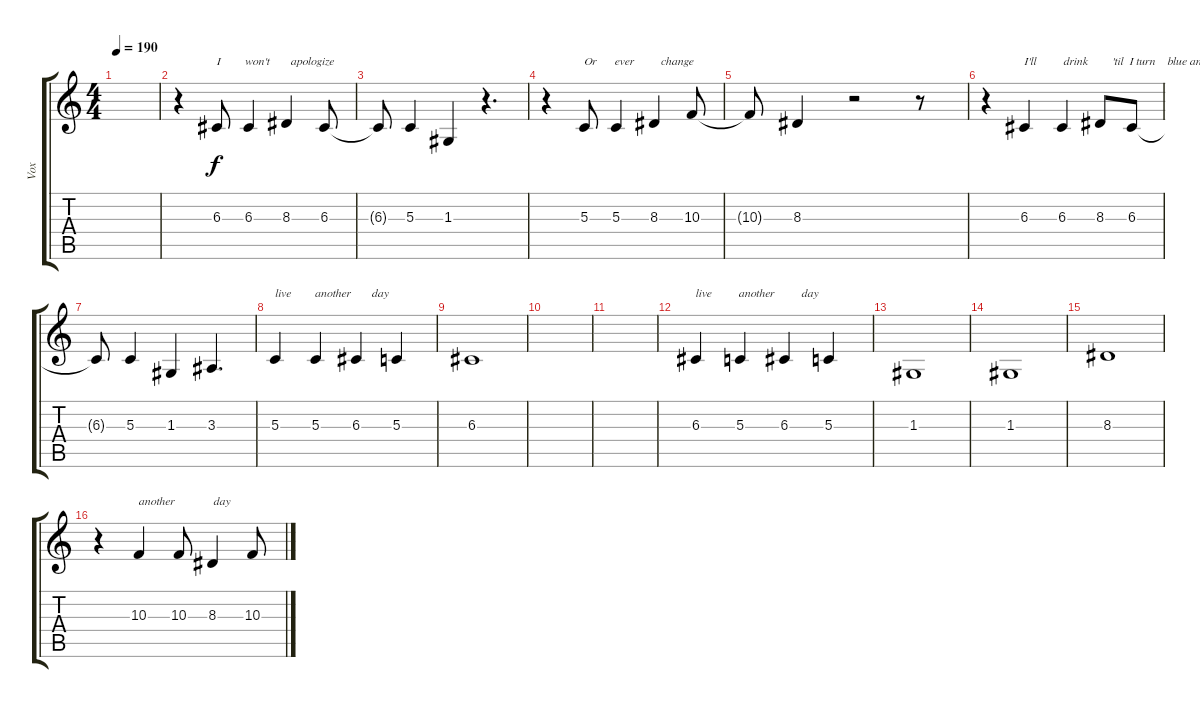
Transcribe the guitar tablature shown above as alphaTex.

\track ("Vox" "Vox") {instrument oboe}
\staff {score tabs}
\tuning (E4 B3 G3 D3 A2 E2) {hide}
\ts (4 4)
\tempo 190
\clef g2
\ks c
|
r.4 6.3.8{txt "I        won't       apologize"} 6.3.4 8.3.4 6.3.8 |
6.3{t}.8 5.3.4 1.3.4 r.4{d} |
r.4 5.3.8{txt "Or      ever         change"} 5.3.4 8.3.4 10.3.8 |
10.3{t}.8 8.3.4 r.2 r.8 |
r.4 6.3.4{txt "I'll         drink        'til  I turn    blue and"} 6.3.4 8.3.8 6.3.8 |
6.3{t}.8 5.3.4 1.3.4 3.3.4{d} |
5.3.4{txt "live        another       day"} 5.3.4 6.3.4 5.3.4 |
6.3.1 |
|
|
6.3.4{txt "live         another         day"} 5.3.4 6.3.4 5.3.4 |
1.3.1 |
1.3.1 |
8.3.1 |
r.4 10.3.4{txt "another             day"} 10.3.8 8.3.4 10.3.8
